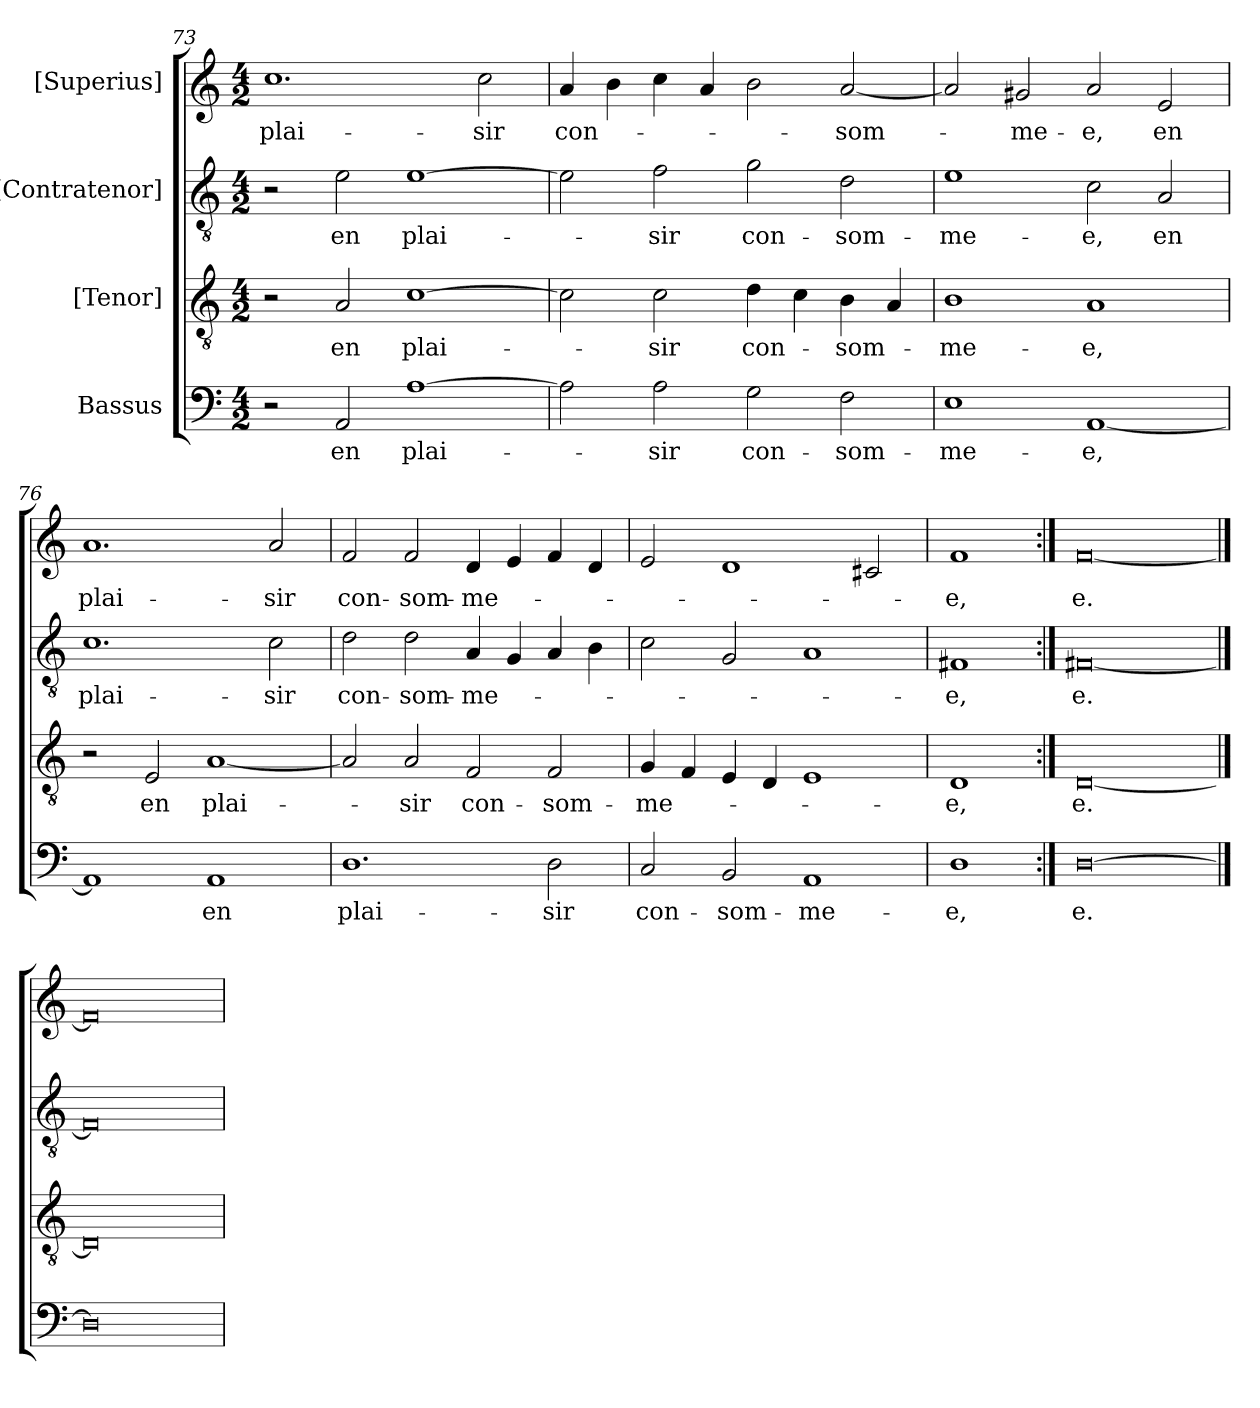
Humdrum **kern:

**kern	**text	**kern	**text	**kern	**text	**kern	**text
*part4	*part4	*part3	*part3	*part2	*part2	*part1	*part1
*staff4	*staff4	*staff3	*staff3	*staff2	*staff2	*staff1	*staff1
*I"Bassus	*	*I"[Tenor]	*	*I"[Contratenor]	*	*I"[Superius]	*
*clefF4	*	*clefGv2	*	*clefGv2	*	*clefG2	*
*k[]	*	*k[]	*	*k[]	*	*k[]	*
*M4/2	*	*M4/2	*	*M4/2	*	*M4/2	*
=73	=73	=73	=73	=73	=73	=73	=73
2r	.	2r	.	2r	.	1.cc/	plai-
2AA/	en	2A/	en	2e\	en	.	.
[1A\	plai-	[1c\	plai-	[1e\	plai-	.	.
.	.	.	.	.	.	2cc\	-sir
=74	=74	=74	=74	=74	=74	=74	=74
2A\]	.	2c\]	.	2e\]	.	4a/	con-
.	.	.	.	.	.	4b\	.
2A\	-sir	2c\	-sir	2f\	-sir	4cc\	.
.	.	.	.	.	.	4a/	.
2G\	con-	4d\	con-	2g\	con-	2b\	.
.	.	4c\	.	.	.	.	.
2F\	-som-	4B\	-som-	2d\	-som-	[2a/	-som-
.	.	4A/	.	.	.	.	.
=75	=75	=75	=75	=75	=75	=75	=75
1E/	-me-	1B\	-me-	1e/	-me-	2a/]	.
.	.	.	.	.	.	2g#X/	-me-
[1AA/	-e,	1A/	-e,	2c\	-e,	2a/	-e,
.	.	.	.	2A/	en	2e/	en
=76	=76	=76	=76	=76	=76	=76	=76
1AA\]	.	2r	.	1.c/	plai-	1.a/	plai-
.	.	2E/	en	.	.	.	.
1AA\	en	[1A/	plai-	.	.	.	.
.	.	.	.	2c\	-sir	2a/	-sir
=77	=77	=77	=77	=77	=77	=77	=77
1.D/	plai-	2A/]	.	2d\	con-	2f/	con-
.	.	2A/	-sir	2d\	-som-	2f/	-som-
.	.	2F/	con-	4A/	-me-	4d/	-me-
.	.	.	.	4G/	.	4e/	.
2D\	-sir	2F/	-som-	4A/	.	4f/	.
.	.	.	.	4B\	.	4d/	.
=78	=78	=78	=78	=78	=78	=78	=78
2C/	con-	4G/	-me-	2c\	.	2e/	.
.	.	4F/	.	.	.	.	.
2BB/	-som-	4E/	.	2G/	.	1d/	.
.	.	4D/	.	.	.	.	.
1AA/	-me-	1E/	.	1A/	.	.	.
.	.	.	.	.	.	2c#X/	.
=79	=79	=79	=79	=79	=79	=79	=79
1D/	-e,	1D/	-e,	1F#X/	-e,	1f/	-e,
=80:|!	=80:|!	=80:|!	=80:|!	=80:|!	=80:|!	=80:|!	=80:|!
[0D\	- e.	[0D/	- e.	[0F#X/	- e.	[0f/	- e.
==81	==81	==81	==81	==81	==81	==81	==81
0D\]	.	0D/]	.	0F#/]	.	0f/]	.
=	=	=	=	=	=	=	=
*-	*-	*-	*-	*-	*-	*-	*-
